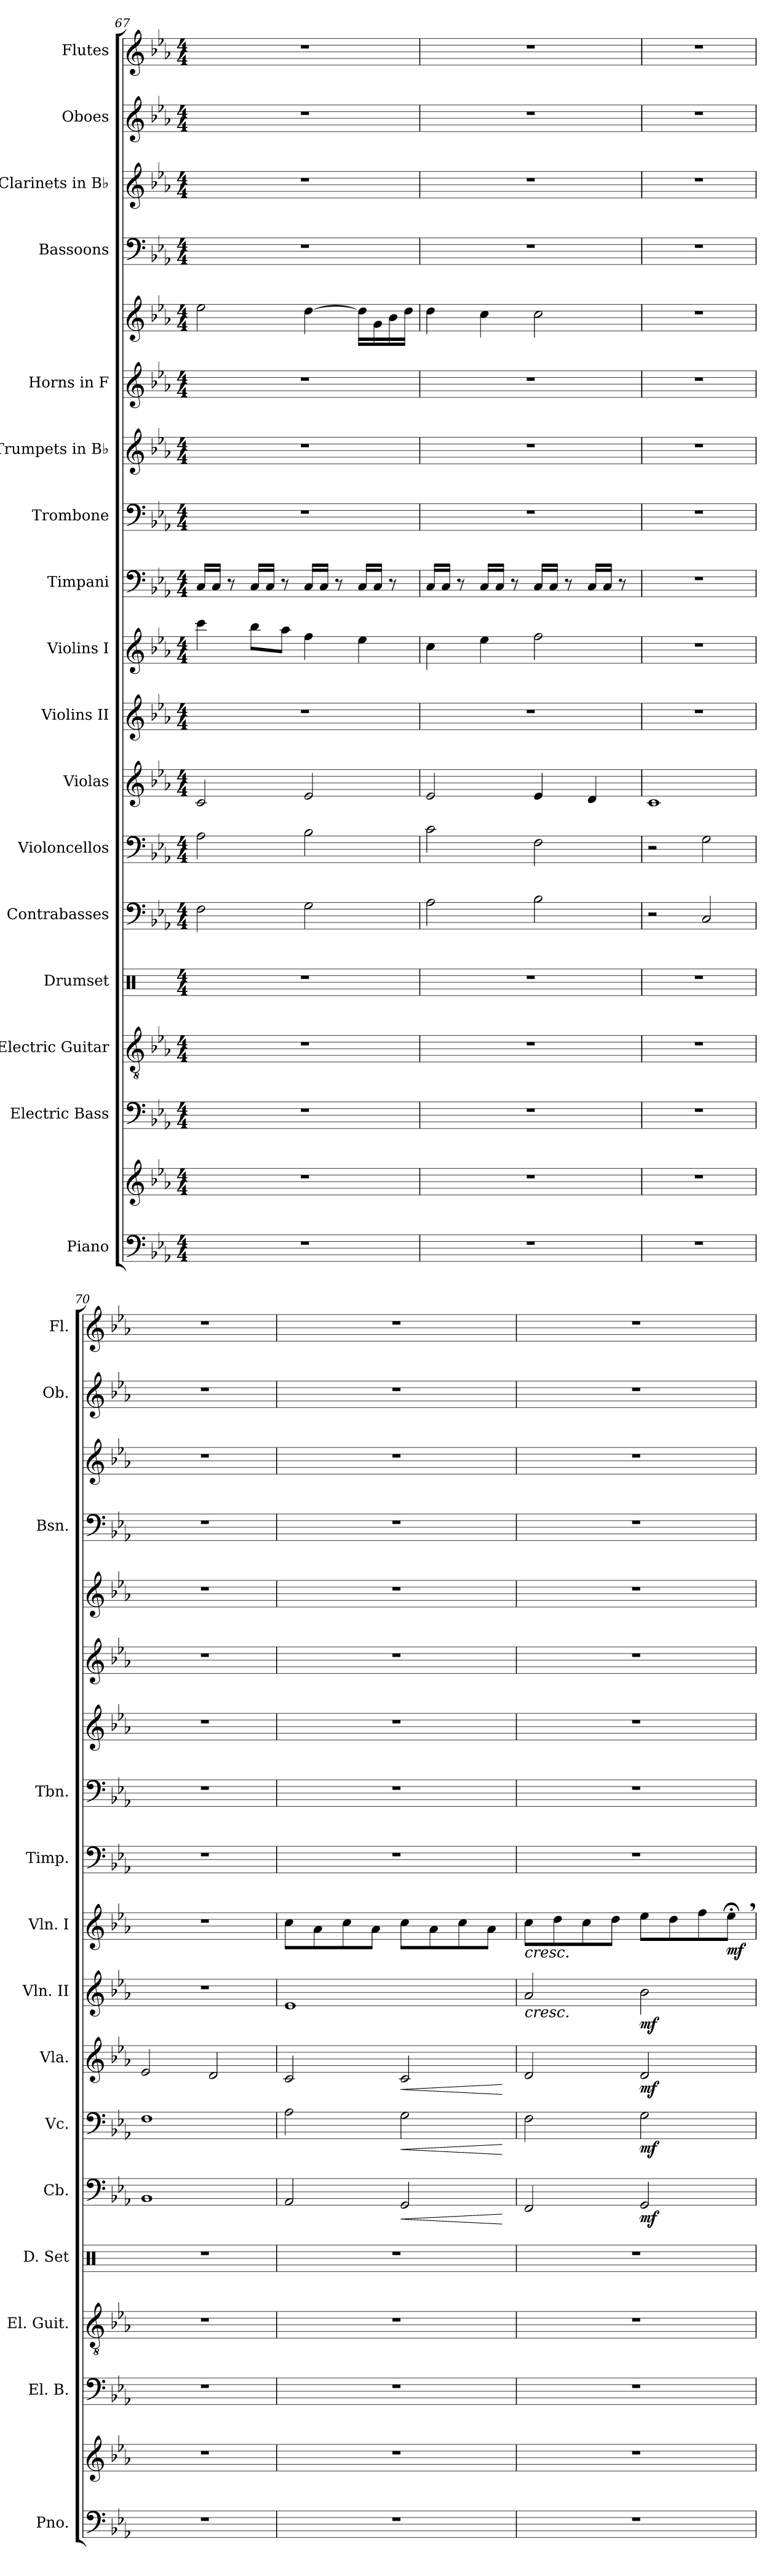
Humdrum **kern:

**kern	**kern	**kern	**kern	**kern	**kern	**dynam	**kern	**dynam	**kern	**dynam	**kern	**dynam	**kern	**dynam	**kern	**kern	**kern	**kern	**kern	**kern	**kern	**kern	**kern
*part17	*part17	*part16	*part15	*part14	*part13	*part13	*part12	*part12	*part11	*part11	*part10	*part10	*part9	*part9	*part8	*part7	*part6	*part5	*part5	*part4	*part3	*part2	*part1
*staff19	*staff18	*staff17	*staff16	*staff15	*staff14	*staff14	*staff13	*staff13	*staff12	*staff12	*staff11	*staff11	*staff10	*staff10	*staff9	*staff8	*staff7	*staff6	*staff5	*staff4	*staff3	*staff2	*staff1
*I"Piano	*	*I"Electric Bass	*I"Electric Guitar	*I"Drumset	*I"Contrabasses	*	*I"Violoncellos	*	*I"Violas	*	*I"Violins II	*	*I"Violins I	*	*I"Timpani	*I"Trombone	*I"Trumpets in B♭	*I"Horns in F	*	*I"Bassoons	*I"Clarinets in B♭	*I"Oboes	*I"Flutes
*I'Pno.	*	*I'El. B.	*I'El. Guit.	*I'D. Set	*I'Cb.	*	*I'Vc.	*	*I'Vla.	*	*I'Vln. II	*	*I'Vln. I	*	*I'Timp.	*I'Tbn.	*	*	*	*I'Bsn.	*	*I'Ob.	*I'Fl.
*clefF4	*clefG2	*clefF4	*clefGv2	*clefX	*clefF4	*	*clefF4	*	*clefG2	*	*clefG2	*	*clefG2	*	*clefF4	*clefF4	*clefG2	*clefG2	*clefG2	*clefF4	*clefG2	*clefG2	*clefG2
*	*	*ITrd7c12	*ITrd7c12	*	*ITrd7c12	*	*	*	*	*	*	*	*	*	*	*	*ITrd1c2	*ITrd4c7	*ITrd4c7	*	*ITrd1c2	*	*
*k[b-e-a-]	*k[b-e-a-]	*k[b-e-a-]	*k[b-e-a-]	*k[]	*k[b-e-a-]	*	*k[b-e-a-]	*	*k[b-e-a-]	*	*k[b-e-a-]	*	*k[b-e-a-]	*	*k[b-e-a-]	*k[b-e-a-]	*k[b-e-a-d-g-]	*k[b-e-a-d-]	*k[b-e-a-d-]	*k[b-e-a-]	*k[b-e-a-d-g-]	*k[b-e-a-]	*k[b-e-a-]
*M4/4	*M4/4	*M4/4	*M4/4	*M4/4	*M4/4	*	*M4/4	*	*M4/4	*	*M4/4	*	*M4/4	*	*M4/4	*M4/4	*M4/4	*M4/4	*M4/4	*M4/4	*M4/4	*M4/4	*M4/4
=67	=67	=67	=67	=67	=67	=67	=67	=67	=67	=67	=67	=67	=67	=67	=67	=67	=67	=67	=67	=67	=67	=67	=67
1r	1r	1r	1r	1r	2FF\	.	2A-\	.	2c/	.	1r	.	4ccc\	.	16C/LL	1r	1r	1r	2a-\	1r	1r	1r	1r
.	.	.	.	.	.	.	.	.	.	.	.	.	.	.	16C/JJ	.	.	.	.	.	.	.	.
.	.	.	.	.	.	.	.	.	.	.	.	.	.	.	8r	.	.	.	.	.	.	.	.
.	.	.	.	.	.	.	.	.	.	.	.	.	8bb-\L	.	16C/LL	.	.	.	.	.	.	.	.
.	.	.	.	.	.	.	.	.	.	.	.	.	.	.	16C/JJ	.	.	.	.	.	.	.	.
.	.	.	.	.	.	.	.	.	.	.	.	.	8aa-\J	.	8r	.	.	.	.	.	.	.	.
.	.	.	.	.	2GG\	.	2B-\	.	2e-/	.	.	.	4ff\	.	16C/LL	.	.	.	[4g\	.	.	.	.
.	.	.	.	.	.	.	.	.	.	.	.	.	.	.	16C/JJ	.	.	.	.	.	.	.	.
.	.	.	.	.	.	.	.	.	.	.	.	.	.	.	8r	.	.	.	.	.	.	.	.
.	.	.	.	.	.	.	.	.	.	.	.	.	4ee-\	.	16C/LL	.	.	.	16g\LL]	.	.	.	.
.	.	.	.	.	.	.	.	.	.	.	.	.	.	.	16C/JJ	.	.	.	16c\	.	.	.	.
.	.	.	.	.	.	.	.	.	.	.	.	.	.	.	8r	.	.	.	16e-\	.	.	.	.
.	.	.	.	.	.	.	.	.	.	.	.	.	.	.	.	.	.	.	16g\JJ	.	.	.	.
!!LO:PB:g=z
=68	=68	=68	=68	=68	=68	=68	=68	=68	=68	=68	=68	=68	=68	=68	=68	=68	=68	=68	=68	=68	=68	=68	=68
1r	1r	1r	1r	1r	2AA-\	.	2c\	.	2e-/	.	1r	.	4cc\	.	16C/LL	1r	1r	1r	4g\	1r	1r	1r	1r
.	.	.	.	.	.	.	.	.	.	.	.	.	.	.	16C/JJ	.	.	.	.	.	.	.	.
.	.	.	.	.	.	.	.	.	.	.	.	.	.	.	8r	.	.	.	.	.	.	.	.
.	.	.	.	.	.	.	.	.	.	.	.	.	4ee-\	.	16C/LL	.	.	.	4f\	.	.	.	.
.	.	.	.	.	.	.	.	.	.	.	.	.	.	.	16C/JJ	.	.	.	.	.	.	.	.
.	.	.	.	.	.	.	.	.	.	.	.	.	.	.	8r	.	.	.	.	.	.	.	.
.	.	.	.	.	2BB-\	.	2F\	.	4e-/	.	.	.	2ff\	.	16C/LL	.	.	.	2f\	.	.	.	.
.	.	.	.	.	.	.	.	.	.	.	.	.	.	.	16C/JJ	.	.	.	.	.	.	.	.
.	.	.	.	.	.	.	.	.	.	.	.	.	.	.	8r	.	.	.	.	.	.	.	.
.	.	.	.	.	.	.	.	.	4d/	.	.	.	.	.	16C/LL	.	.	.	.	.	.	.	.
.	.	.	.	.	.	.	.	.	.	.	.	.	.	.	16C/JJ	.	.	.	.	.	.	.	.
.	.	.	.	.	.	.	.	.	.	.	.	.	.	.	8r	.	.	.	.	.	.	.	.
=69	=69	=69	=69	=69	=69	=69	=69	=69	=69	=69	=69	=69	=69	=69	=69	=69	=69	=69	=69	=69	=69	=69	=69
1r	1r	1r	1r	1r	2r	.	2r	.	1c	.	1r	.	1r	.	1r	1r	1r	1r	1r	1r	1r	1r	1r
.	.	.	.	.	2CC/	.	2G\	.	.	.	.	.	.	.	.	.	.	.	.	.	.	.	.
=70	=70	=70	=70	=70	=70	=70	=70	=70	=70	=70	=70	=70	=70	=70	=70	=70	=70	=70	=70	=70	=70	=70	=70
1r	1r	1r	1r	1r	1BBB-	.	1F	.	2e-/	.	1r	.	1r	.	1r	1r	1r	1r	1r	1r	1r	1r	1r
.	.	.	.	.	.	.	.	.	2d/	.	.	.	.	.	.	.	.	.	.	.	.	.	.
=71	=71	=71	=71	=71	=71	=71	=71	=71	=71	=71	=71	=71	=71	=71	=71	=71	=71	=71	=71	=71	=71	=71	=71
*k[]	*k[]	*k[]	*k[]	*	*k[]	*	*k[]	*	*k[]	*	*k[]	*	*k[]	*	*k[]	*k[]	*k[b-e-]	*k[b-]	*k[b-]	*k[]	*k[b-e-]	*k[]	*k[]
1r	1r	1r	1r	1r	2AAA/	.	2A\	.	2c/	.	1e	.	8cc\L	.	1r	1r	1r	1r	1r	1r	1r	1r	1r
.	.	.	.	.	.	.	.	.	.	.	.	.	8a\	.	.	.	.	.	.	.	.	.	.
.	.	.	.	.	.	.	.	.	.	.	.	.	8cc\	.	.	.	.	.	.	.	.	.	.
.	.	.	.	.	.	.	.	.	.	.	.	.	8a\J	.	.	.	.	.	.	.	.	.	.
!	!	!	!	!	!	!LO:HP:b	!	!LO:HP:b	!	!LO:HP:b	!	!	!	!	!	!	!	!	!	!	!	!	!
.	.	.	.	.	2GGG/	<	2G\	<	2c/	<	.	.	8cc\L	.	.	.	.	.	.	.	.	.	.
.	.	.	.	.	.	.	.	.	.	.	.	.	8a\	.	.	.	.	.	.	.	.	.	.
.	.	.	.	.	.	.	.	.	.	.	.	.	8cc\	.	.	.	.	.	.	.	.	.	.
.	.	.	.	.	.	.	.	.	.	.	.	.	8a\J	.	.	.	.	.	.	.	.	.	.
.	.	.	.	.	.	[	.	[	.	[	.	.	.	.	.	.	.	.	.	.	.	.	.
=72	=72	=72	=72	=72	=72	=72	=72	=72	=72	=72	=72	=72	=72	=72	=72	=72	=72	=72	=72	=72	=72	=72	=72
!	!	!	!	!	!	!	!	!	!	!	!	!LO:HP:b	!	!LO:HP:b	!	!	!	!	!	!	!	!	!
1r	1r	1r	1r	1r	2FFF/	.	2F\	.	2d/	.	2a/	<	8cc\L	<	1r	1r	1r	1r	1r	1r	1r	1r	1r
.	.	.	.	.	.	.	.	.	.	.	.	.	8dd\	.	.	.	.	.	.	.	.	.	.
.	.	.	.	.	.	.	.	.	.	.	.	.	8cc\	.	.	.	.	.	.	.	.	.	.
.	.	.	.	.	.	.	.	.	.	.	.	.	8dd\J	.	.	.	.	.	.	.	.	.	.
!	!	!	!	!	!	!LO:DY:b	!	!LO:DY:b	!	!LO:DY:b	!	!LO:DY:b	!	!	!	!	!	!	!	!	!	!	!
.	.	.	.	.	2GGG/	mf	2G\	mf	2d/	mf	2b\	mf	8ee\L	.	.	.	.	.	.	.	.	.	.
.	.	.	.	.	.	.	.	.	.	.	.	.	8dd\	.	.	.	.	.	.	.	.	.	.
.	.	.	.	.	.	.	.	.	.	.	.	.	8ff\	.	.	.	.	.	.	.	.	.	.
!	!	!	!	!	!	!	!	!	!	!	!	!	!	!LO:DY:b	!	!	!	!	!	!	!	!	!
.	.	.	.	.	.	.	.	.	.	.	.	.	8ee;<,\J	mf	.	.	.	.	.	.	.	.	.
.	.	.	.	.	.	.	.	.	.	.	.	[	.	[	.	.	.	.	.	.	.	.	.
=	=	=	=	=	=	=	=	=	=	=	=	=	=	=	=	=	=	=	=	=	=	=	=
*-	*-	*-	*-	*-	*-	*-	*-	*-	*-	*-	*-	*-	*-	*-	*-	*-	*-	*-	*-	*-	*-	*-	*-
